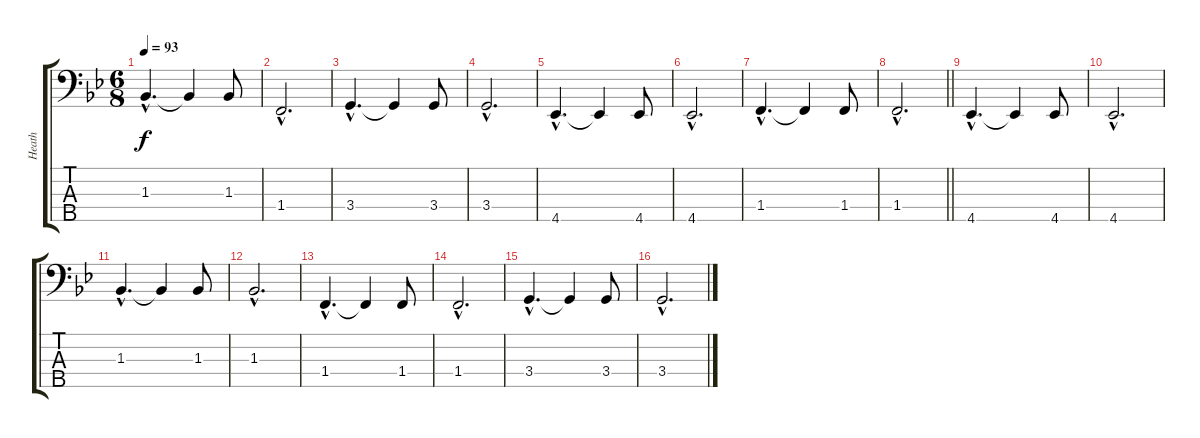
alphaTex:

\track ("Heath" "Heath") {instrument electricbassfinger}
\staff {score tabs}
\tuning (G2 D2 A1 E1 B0) {hide}
\ts (6 8)
\tempo 93
\clef f4
\ks bb
1.3{hac}.4{d dy f} 1.3{t}.4 1.3.8 |
1.4{hac}.2{d} |
3.4{hac}.4{d} 3.4{t}.4 3.4.8 |
3.4{hac}.2{d} |
4.5{hac}.4{d} 4.5{t}.4 4.5.8 |
4.5{hac}.2{d} |
1.4{hac}.4{d} 1.4{t}.4 1.4.8 |
\barLineRight lightlight
1.4{hac}.2{d} |
4.5{hac}.4{d} 4.5{t}.4 4.5.8 |
4.5{hac}.2{d} |
1.3{hac}.4{d} 1.3{t}.4 1.3.8 |
1.3{hac}.2{d} |
1.4{hac}.4{d} 1.4{t}.4 1.4.8 |
1.4{hac}.2{d} |
3.4{hac}.4{d} 3.4{t}.4 3.4.8 |
3.4{hac}.2{d}
